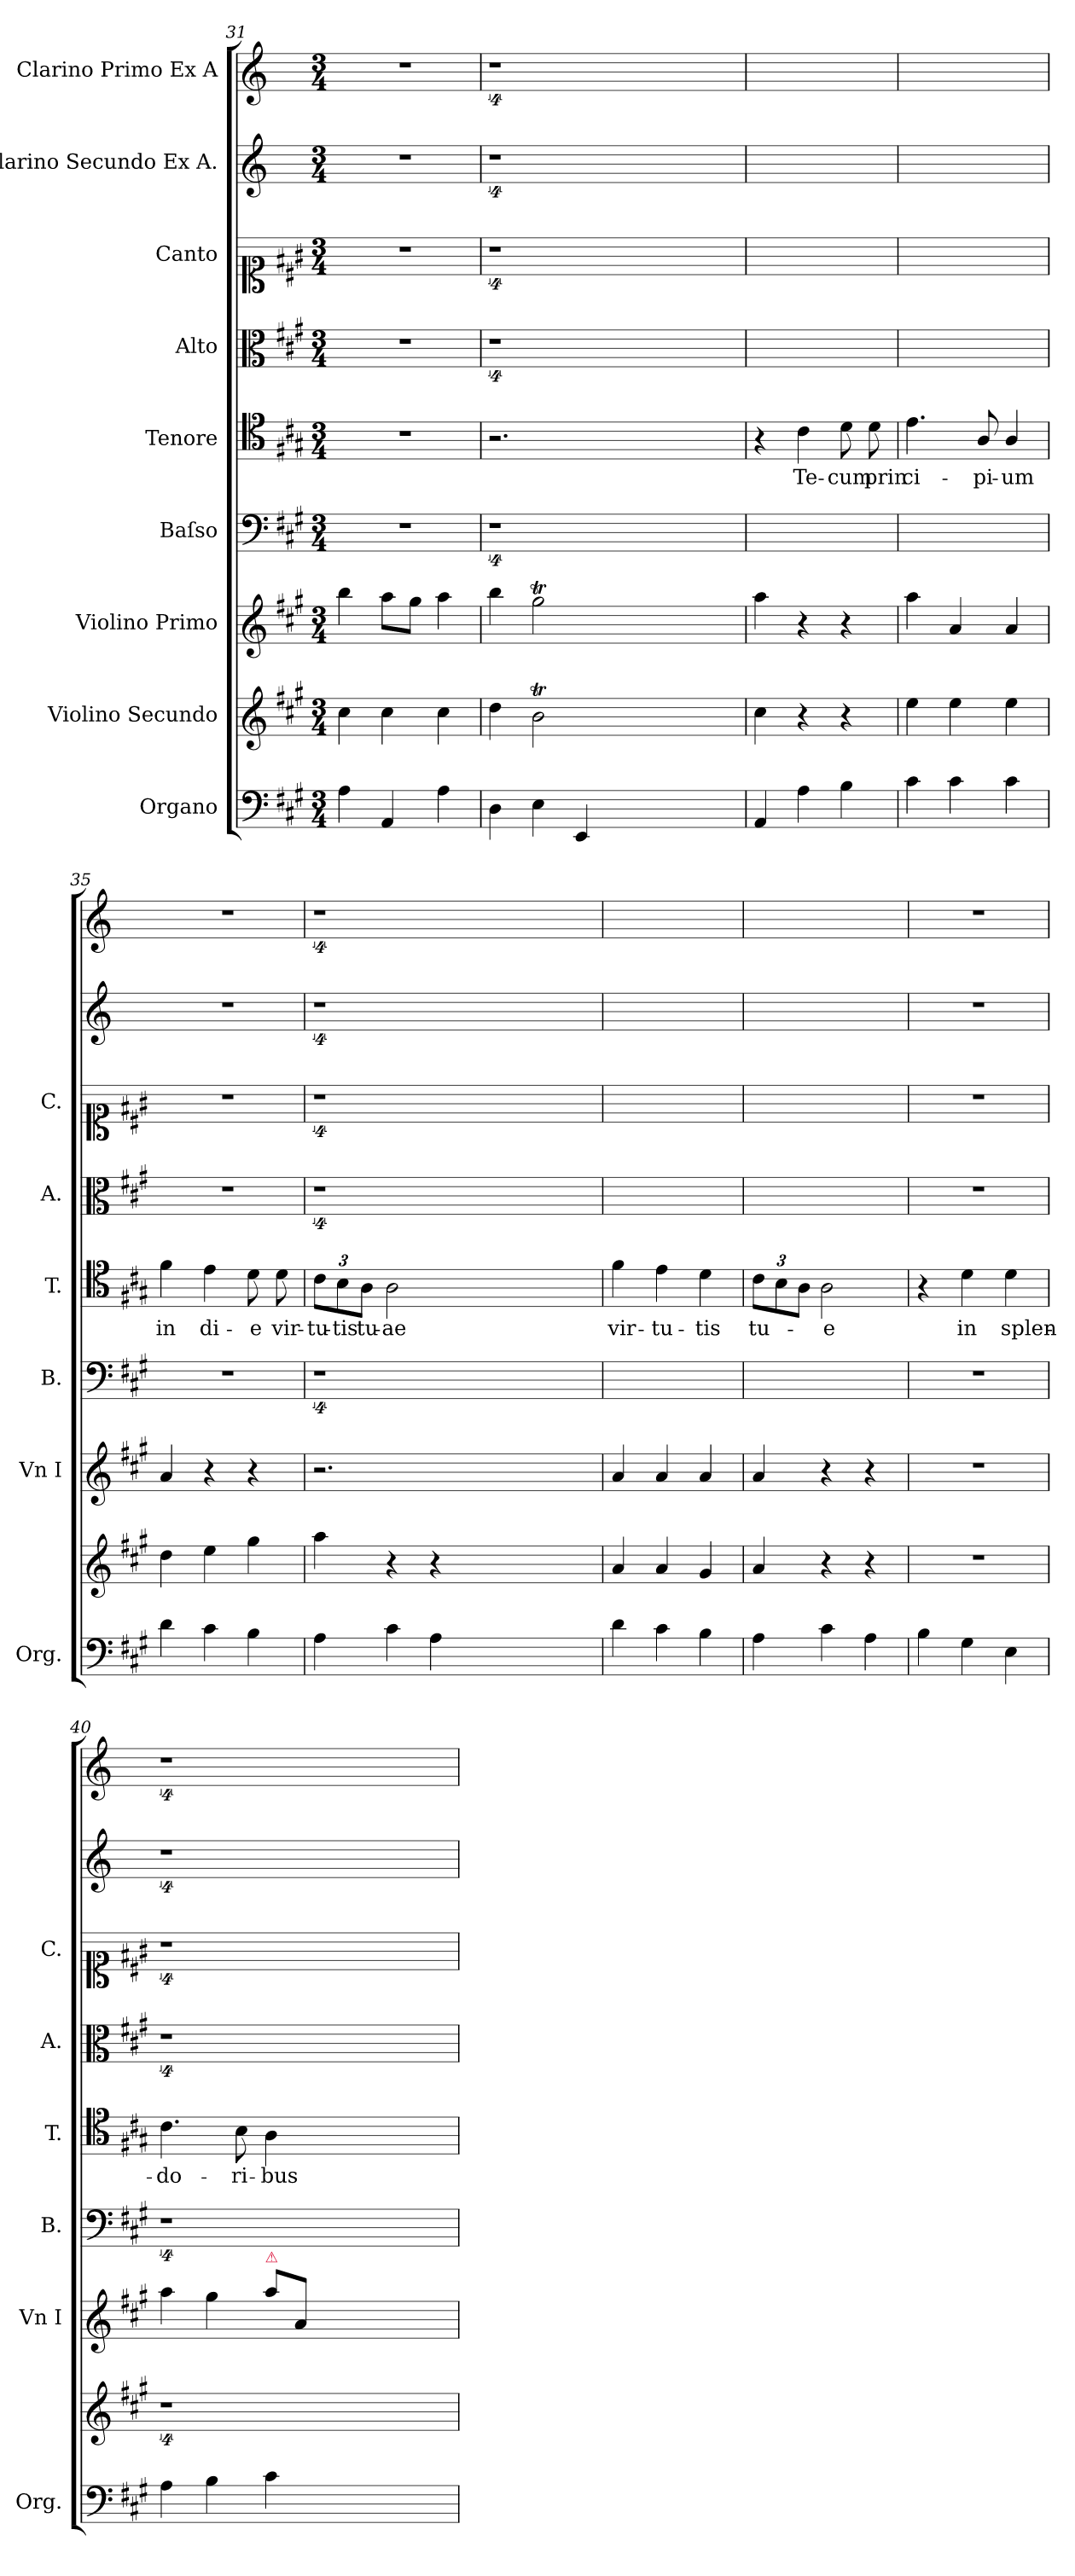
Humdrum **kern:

**kern	**kern	**kern	**kern	**kern	**text	**kern	**kern	**kern	**kern
*part9	*part8	*part7	*part6	*part5	*part5	*part4	*part3	*part2	*part1
*staff9	*staff8	*staff7	*staff6	*staff5	*staff5	*staff4	*staff3	*staff2	*staff1
*I"Organo	*I"Violino Secundo	*I"Violino Primo	*I"Baſso	*I"Tenore	*	*I"Alto	*I"Canto	*I"Clarino Secundo Ex A.	*I"Clarino Primo Ex A
*I'Org.	*	*I'Vn I	*I'B.	*I'T.	*	*I'A.	*I'C.	*	*
*clefF4	*clefG2	*clefG2	*clefF4	*clefC4	*	*clefC3	*clefC1	*clefG2	*clefG2
*	*	*	*	*	*	*	*	*ITrd2c3	*ITrd2c3
*k[f#c#g#]	*k[f#c#g#]	*k[f#c#g#]	*k[f#c#g#]	*k[f#c#g#]	*	*k[f#c#g#]	*k[f#c#g#]	*k[f#c#g#]	*k[f#c#g#]
*A:	*A:	*A:	*A:	*A:	*	*A:	*A:	*A:	*A:
*M3/4	*M3/4	*M3/4	*M3/4	*M3/4	*	*M3/4	*M3/4	*M3/4	*M3/4
=31	=31	=31	=31	=31	=31	=31	=31	=31	=31
4A\	4cc#\	4bb\	2.r	2.r	.	2.r	2.r	2.r	2.r
4AA/	4cc#\	8aa\L	.	.	.	.	.	.	.
.	.	8gg#\J	.	.	.	.	.	.	.
4A\	4cc#\	4aa\	.	.	.	.	.	.	.
=32	=32	=32	=32	=32	=32	=32	=32	=32	=32
4D\	4dd\	4bb\	4%9r	2.r	.	4%9r	4%9r	4%9r	4%9r
4E\	2bT\	2gg#t\	.	.	.	.	.	.	.
4EE/	.	.	.	.	.	.	.	.	.
1.ryy	1.ryy	1.ryy	.	1.ryy	.	.	.	.	.
=33	=33	=33	=33	=33	=33	=33	=33	=33	=33
4AA/	4cc#\	4aa\	2.ryy	4r	.	2.ryy	2.ryy	2.ryy	2.ryy
4A\	4r	4r	.	4c#\	Te-	.	.	.	.
4B\	4r	4r	.	8d\	-cum	.	.	.	.
.	.	.	.	8d\	prin-	.	.	.	.
=34	=34	=34	=34	=34	=34	=34	=34	=34	=34
4c#\	4ee\	4aa\	2.ryy	4.e\	-ci-	2.ryy	2.ryy	2.ryy	2.ryy
4c#\	4ee\	4a/	.	.	.	.	.	.	.
.	.	.	.	8A/	-pi-	.	.	.	.
4c#\	4ee\	4a/	.	4A/	-um	.	.	.	.
=35	=35	=35	=35	=35	=35	=35	=35	=35	=35
4d\	4dd\	4a/	2.r	4f#\	in	2.r	2.r	2.r	2.r
4c#\	4ee\	4r	.	4e\	di-	.	.	.	.
4B\	4gg#\	4r	.	8d\	-e	.	.	.	.
.	.	.	.	8d\	vir-	.	.	.	.
=36	=36	=36	=36	=36	=36	=36	=36	=36	=36
4A\	4aa\	2.r	4%9r	12c#\L	-tu-	4%9r	4%9r	4%9r	4%9r
.	.	.	.	12B\	-tis	.	.	.	.
.	.	.	.	12A\J	tu-	.	.	.	.
4c#\	4r	.	.	2A\	-ae	.	.	.	.
4A\	4r	.	.	.	.	.	.	.	.
1.ryy	1.ryy	1.ryy	.	1.ryy	.	.	.	.	.
=37	=37	=37	=37	=37	=37	=37	=37	=37	=37
!	!	!	!	!	!LO:LY:i	!	!	!	!
4d\	4a/	4a/	2.ryy	4f#\	vir-	2.ryy	2.ryy	2.ryy	2.ryy
!	!	!	!	!	!LO:LY:i	!	!	!	!
4c#\	4a/	4a/	.	4e\	-tu-	.	.	.	.
!	!	!	!	!	!LO:LY:i	!	!	!	!
4B\	4g#/	4a/	.	4d\	-tis	.	.	.	.
=38	=38	=38	=38	=38	=38	=38	=38	=38	=38
!	!	!	!	!	!LO:LY:i	!	!	!	!
4A\	4a/	4a/	2.ryy	12c#\L	tu-	2.ryy	2.ryy	2.ryy	2.ryy
.	.	.	.	12B\	.	.	.	.	.
.	.	.	.	12A\J	.	.	.	.	.
!	!	!	!	!	!LO:LY:i	!	!	!	!
4c#\	4r	4r	.	2A\	-e	.	.	.	.
4A\	4r	4r	.	.	.	.	.	.	.
=39	=39	=39	=39	=39	=39	=39	=39	=39	=39
4B\	2.r	2.r	2.r	4r	.	2.r	2.r	2.r	2.r
4G#\	.	.	.	4d\	in	.	.	.	.
4E\	.	.	.	4d\	splen-	.	.	.	.
=40	=40	=40	=40	=40	=40	=40	=40	=40	=40
4A\	4%9r	4aa\	4%9r	4.c#\	-do-	4%9r	4%9r	4%9r	4%9r
4B\	.	4gg#\	.	.	.	.	.	.	.
.	.	.	.	8B\	-ri-	.	.	.	.
!	!	!LO:TX:a:color=crimson:t=⚠	!	!	!	!	!	!	!
4c#\	.	8aa\L	.	4A\	-bus	.	.	.	.
.	.	8a/J	.	.	.	.	.	.	.
1.ryy	.	1.ryy	.	1.ryy	.	.	.	.	.
=	=	=	=	=	=	=	=	=	=
*-	*-	*-	*-	*-	*-	*-	*-	*-	*-
